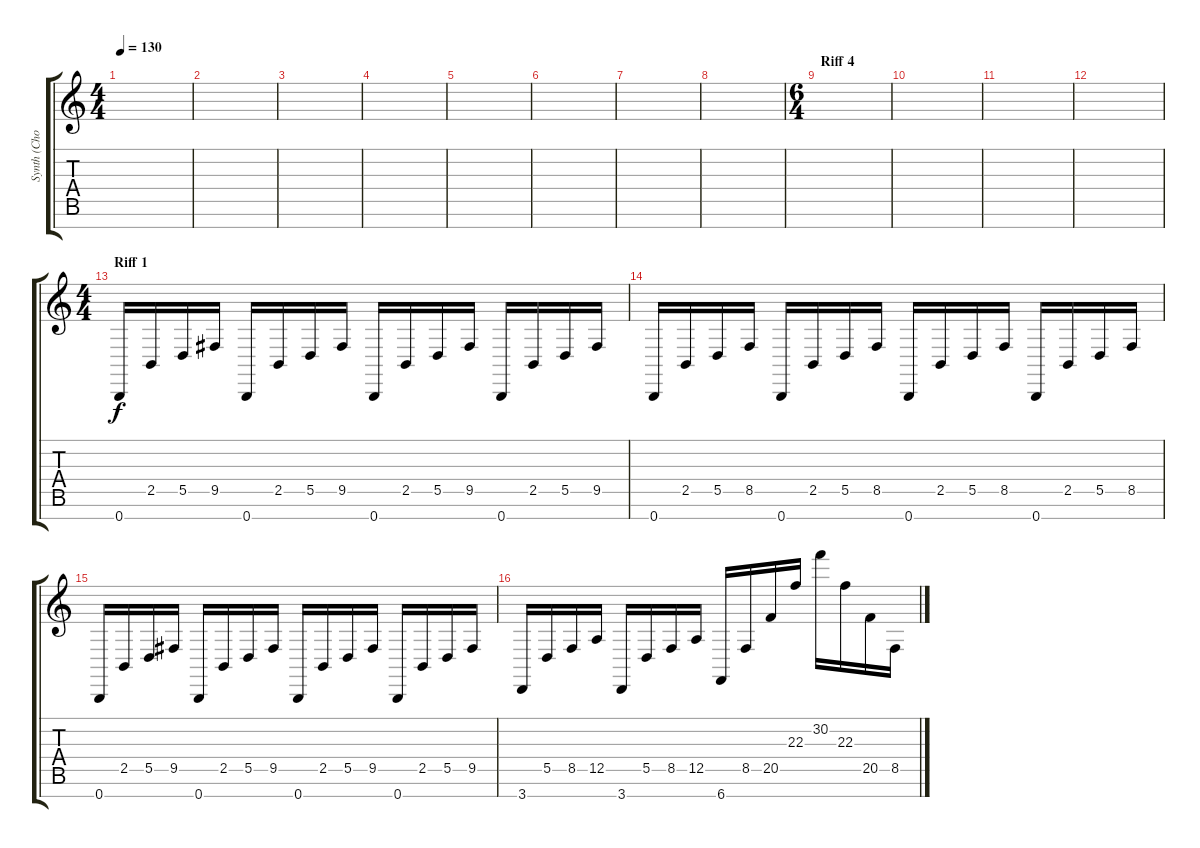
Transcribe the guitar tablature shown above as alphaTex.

\track ("Synth (Chorus)" "Synth (Cho") {instrument lead2sawtooth}
\staff {score tabs}
\tuning (B8 B3 G3 D3 A2 E2 B1) {hide}
\ts (4 4)
\tempo 130
\clef g2
\ks c
|
|
|
|
|
|
|
|
\ts (6 4)
\section ("" "Riff 4")
|
|
|
|
\ts (4 4)
\section ("" "Riff 1")
0.7.16 2.5.16 5.5.16 9.5.16 0.7.16 2.5.16 5.5.16 9.5.16 0.7.16 2.5.16 5.5.16 9.5.16 0.7.16 2.5.16 5.5.16 9.5.16 |
0.7.16 2.5.16 5.5.16 8.5.16 0.7.16 2.5.16 5.5.16 8.5.16 0.7.16 2.5.16 5.5.16 8.5.16 0.7.16 2.5.16 5.5.16 8.5.16 |
0.7.16 2.5.16 5.5.16 9.5.16 0.7.16 2.5.16 5.5.16 9.5.16 0.7.16 2.5.16 5.5.16 9.5.16 0.7.16 2.5.16 5.5.16 9.5.16 |
3.7.16 5.5.16 8.5.16 12.5.16 3.7.16 5.5.16 8.5.16 12.5.16 6.7.16 8.5.16 20.5.16 22.3.16 30.2.16 22.3.16 20.5.16 8.5.16
